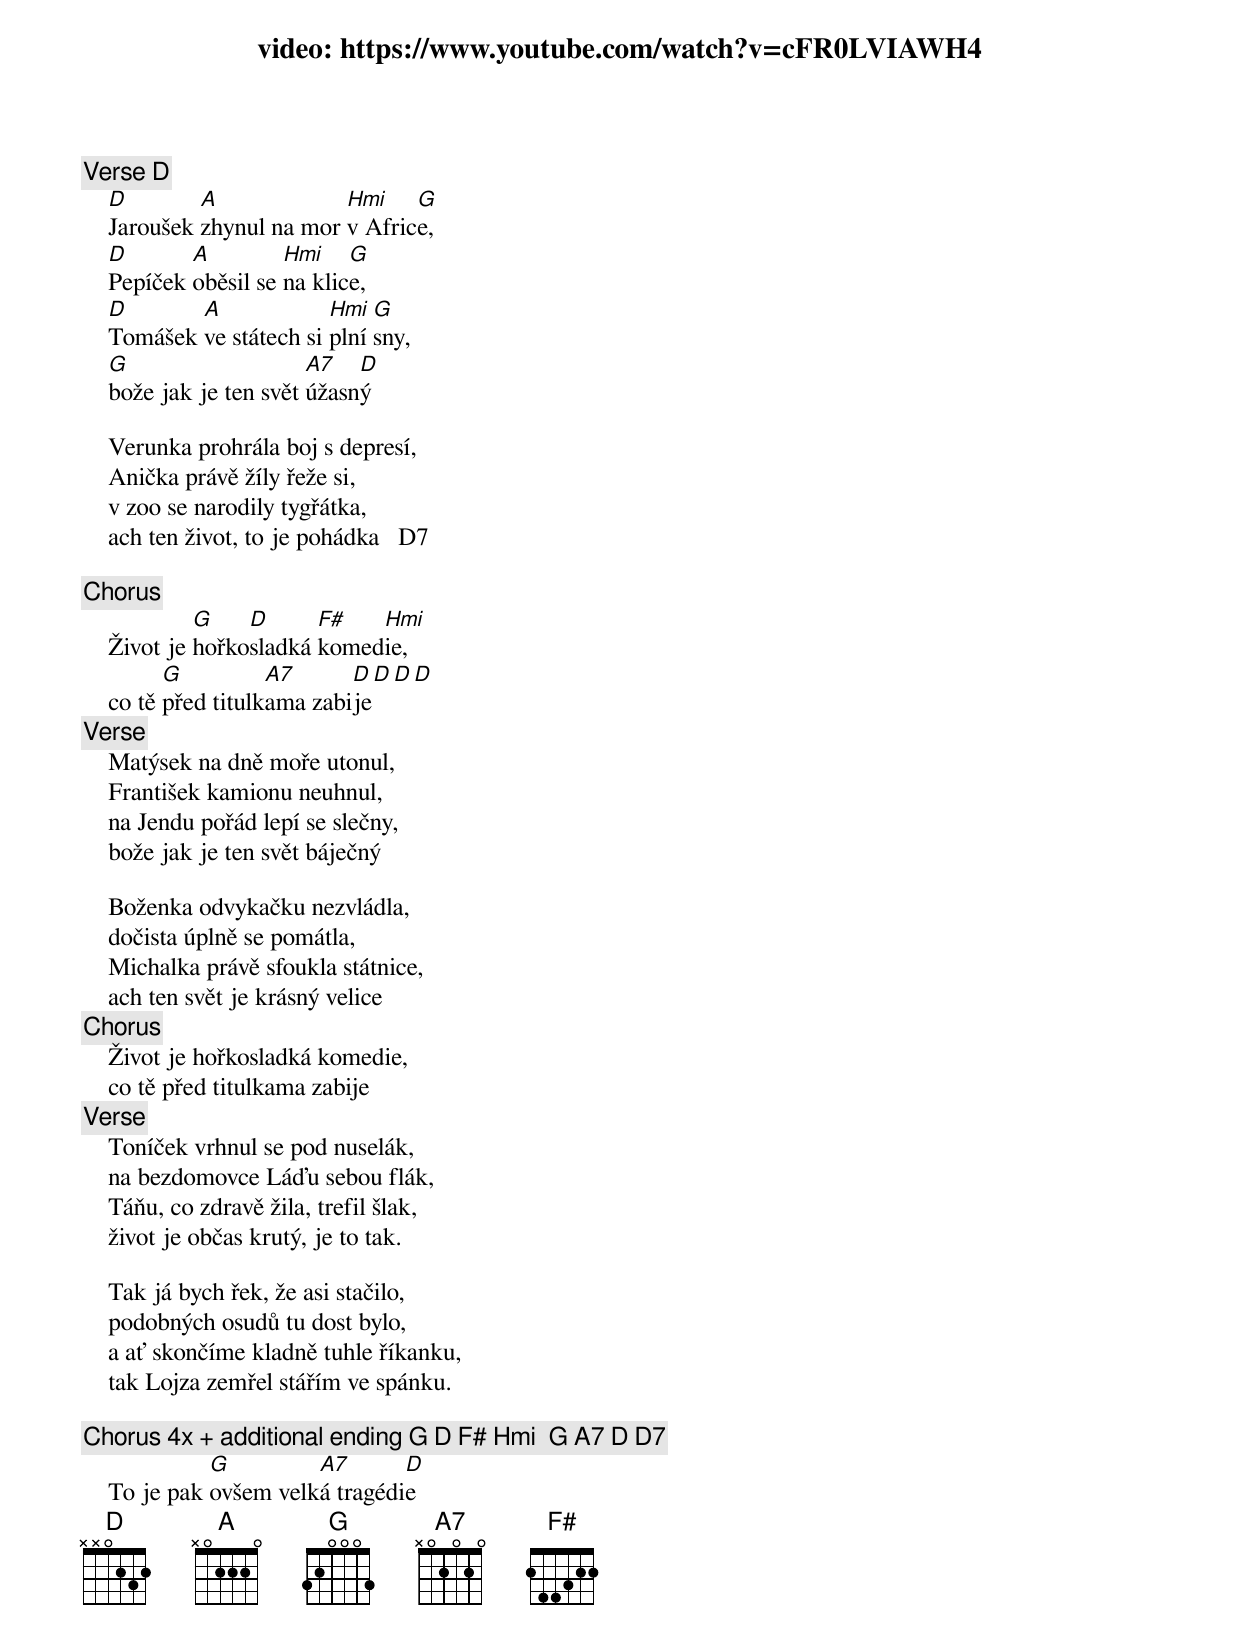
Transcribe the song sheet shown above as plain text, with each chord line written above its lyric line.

video: https://www.youtube.com/watch?v=cFR0LVIAWH4

[Verse] D
    D        A             Hmi    G
    Jaroušek zhynul na mor v Africe,
    D       A         Hmi    G
    Pepíček oběsil se na klice,
    D       A             Hmi  G
    Tomášek ve státech si plní sny,
    G                    A7   D
    bože jak je ten svět úžasný

    Verunka prohrála boj s depresí,
    Anička právě žíly řeže si,
    v zoo se narodily tygřátka,
    ach ten život, to je pohádka   D7

[Chorus]
             G    D      F#   Hmi
    Život je hořkosladká komedie,
          G          A7      D  D  D  D
    co tě před titulkama zabije
[Verse]
    Matýsek na dně moře utonul,
    František kamionu neuhnul,
    na Jendu pořád lepí se slečny,
    bože jak je ten svět báječný

    Boženka odvykačku nezvládla,
    dočista úplně se pomátla,
    Michalka právě sfoukla státnice,
    ach ten svět je krásný velice
[Chorus]
    Život je hořkosladká komedie,
    co tě před titulkama zabije
[Verse]
    Toníček vrhnul se pod nuselák,
    na bezdomovce Láďu sebou flák,
    Táňu, co zdravě žila, trefil šlak,
    život je občas krutý, je to tak.

    Tak já bych řek, že asi stačilo,
    podobných osudů tu dost bylo,
    a ať skončíme kladně tuhle říkanku,
    tak Lojza zemřel stářím ve spánku.

[Chorus 4x + additional ending] G D F# Hmi  G A7 D D7
              G         A7       D
    To je pak ovšem velká tragédie
